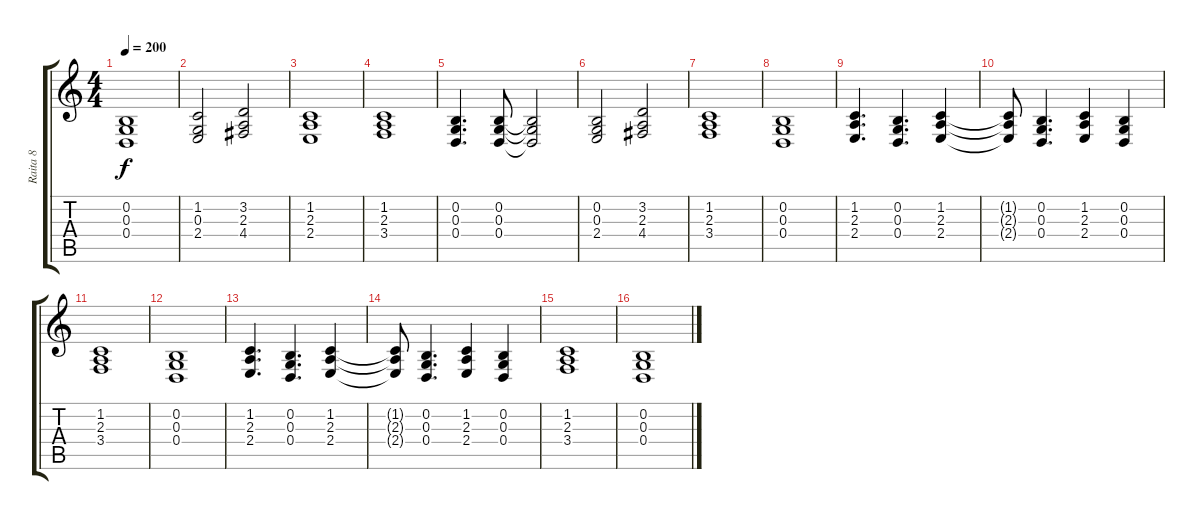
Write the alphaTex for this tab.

\track ("Raita 8" "Raita 8") {instrument pad3polysynth}
\staff {score tabs}
\tuning (E4 B3 G3 D3 A2 E2) {hide}
\ts (4 4)
\tempo 200
\clef g2
\ks c
(0.2 0.3 0.4).1{dy f} |
(1.2 0.3 2.4).2 (3.2 2.3 4.4).2 |
(1.2 2.3 2.4).1 |
(1.2 2.3 3.4).1 |
(0.2 0.3 0.4).4{d} (0.2 0.3 0.4).8 (0.2{t} 0.3{t} 0.4{t}).2 |
(0.2 0.3 2.4).2 (3.2 2.3 4.4).2 |
(1.2 2.3 3.4).1 |
(0.2 0.3 0.4).1 |
(1.2 2.3 2.4).4{d} (0.2 0.3 0.4).4{d} (1.2 2.3 2.4).4 |
(1.2{t} 2.3{t} 2.4{t}).8 (0.2 0.3 0.4).4{d} (1.2 2.3 2.4).4 (0.2 0.3 0.4).4 |
(1.2 2.3 3.4).1 |
(0.2 0.3 0.4).1 |
(1.2 2.3 2.4).4{d} (0.2 0.3 0.4).4{d} (1.2 2.3 2.4).4 |
(1.2{t} 2.3{t} 2.4{t}).8 (0.2 0.3 0.4).4{d} (1.2 2.3 2.4).4 (0.2 0.3 0.4).4 |
(1.2 2.3 3.4).1 |
(0.2 0.3 0.4).1
